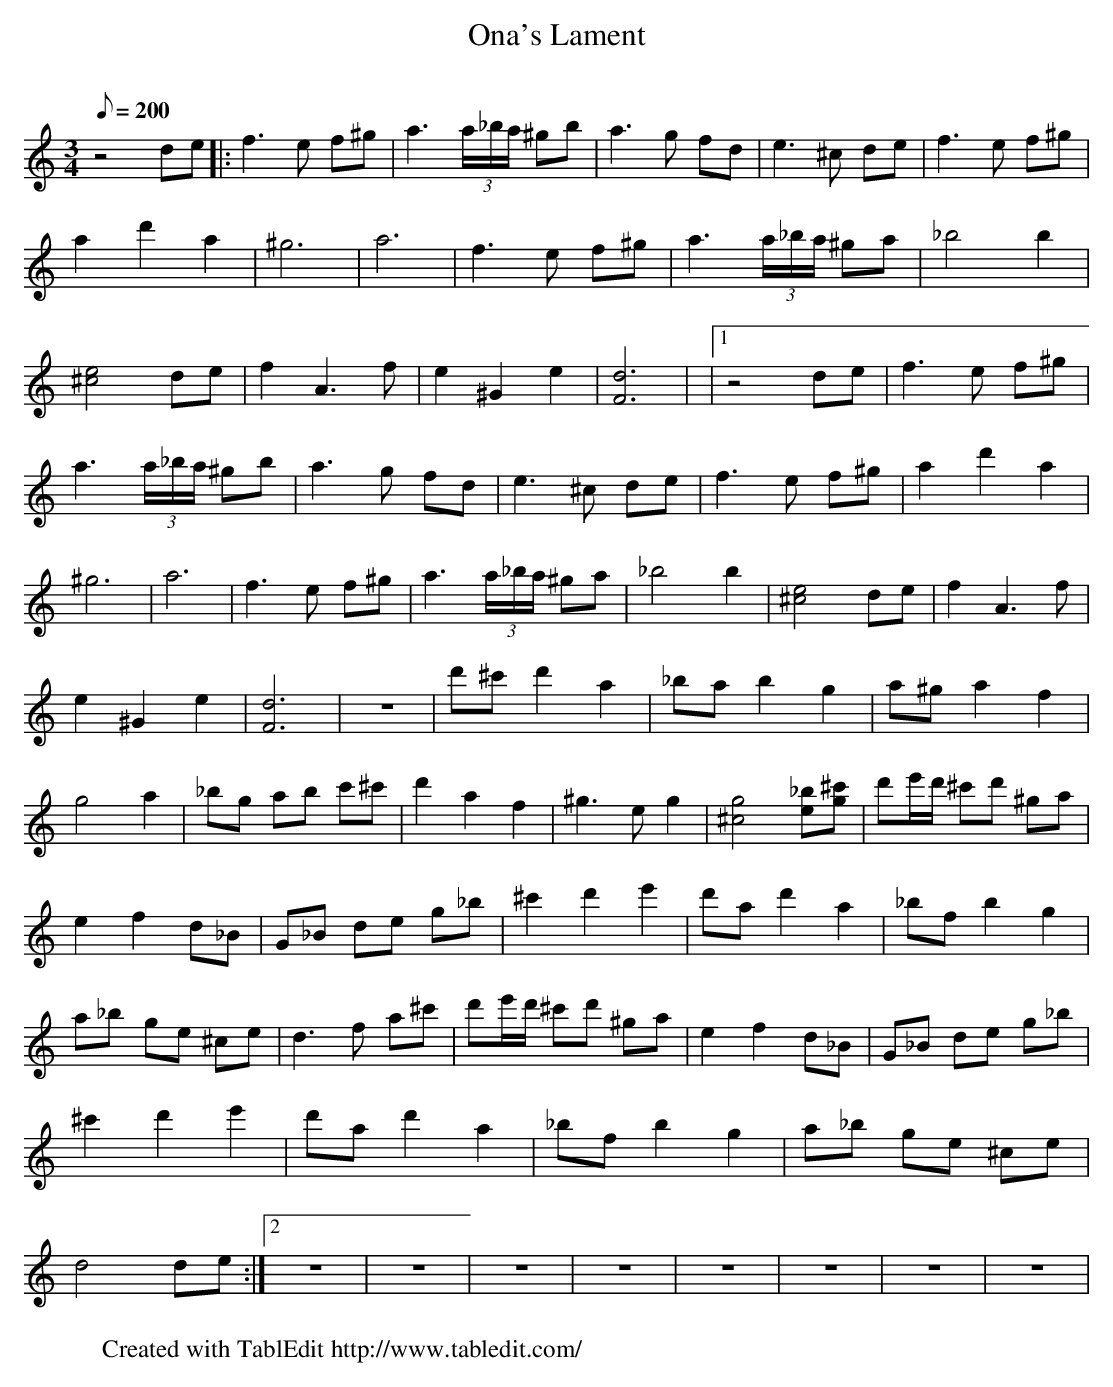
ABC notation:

X:1
T:Ona's Lament
C:
L:1/8
Q:200
M:3/4
K:C
 z4 de |: f3e f^g | a3(3a/_b/a/ ^gb | a3g fd | e3^c de | f3e f^g | a2 d'2 a2 | ^g6 | \
 a6 | f3e f^g | a3(3a/_b/a/ ^ga | _b4 b2 | [e4^c4] de | f2 A3f | e2 ^G2 e2 | [d6F6] | \
|1 z4 de | f3e f^g | a3(3a/_b/a/ ^gb | a3g fd | e3^c de | f3e f^g | a2 d'2 a2 | ^g6 | \
 a6 | f3e f^g | a3(3a/_b/a/ ^ga | _b4 b2 | [e4^c4] de | f2 A3f | e2 ^G2 e2 | [d6F6] | \
 z6 | d'^c' d'2 a2 | _ba b2 g2 | a^g a2 f2 | g4 a2 | _bg ab c'^c' | d'2 a2 f2 | ^g3e g2 | \
 [g4^c4] [_be][^c'g] | d'e'/d'/ ^c'd' ^ga | e2 f2 d_B | G_B de g_b | ^c'2 d'2 e'2 | \
 d'a d'2 a2 | _bf b2 g2 | a_b ge ^ce | d3f a^c' | d'e'/d'/ ^c'd' ^ga | e2 f2 d_B | \
 G_B de g_b | ^c'2 d'2 e'2 | d'a d'2 a2 | _bf b2 g2 | a_b ge ^ce | d4 de :|2 z6 | \
 z6 | z6 | z6 | z6 | z6 | z6 | z6 | \
K:
W:Created with TablEdit http://www.tabledit.com/
